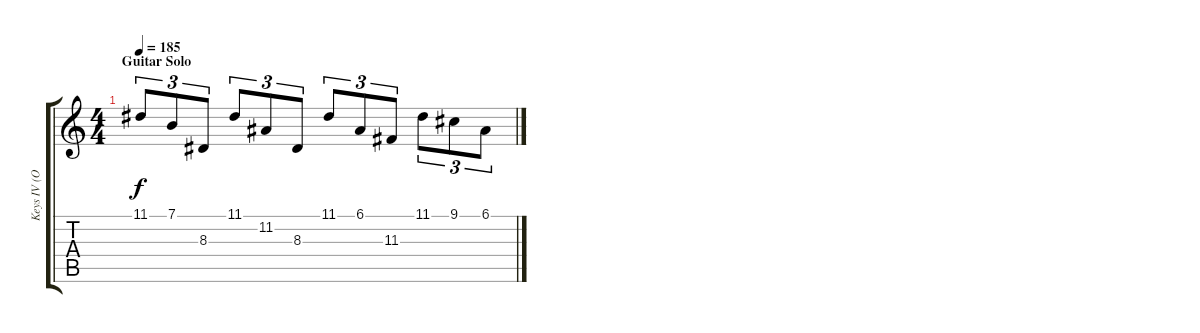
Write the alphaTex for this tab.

\track ("Keys IV (Organ 2)" "Keys IV (O") {instrument churchorgan}
\staff {score tabs}
\tuning (E4 B3 G3 D3 A2 E2) {hide}
\ts (4 4)
\section ("" "Guitar Solo")
\tempo 185
\clef g2
\ks c
11.1.8{tu (3 2) dy f} 7.1.8{tu (3 2)} 8.3.8{tu (3 2)} 11.1.8{tu (3 2)} 11.2.8{tu (3 2)} 8.3.8{tu (3 2)} 11.1.8{tu (3 2)} 6.1.8{tu (3 2)} 11.3.8{tu (3 2)} 11.1.8{tu (3 2)} 9.1.8{tu (3 2)} 6.1.8{tu (3 2)}
